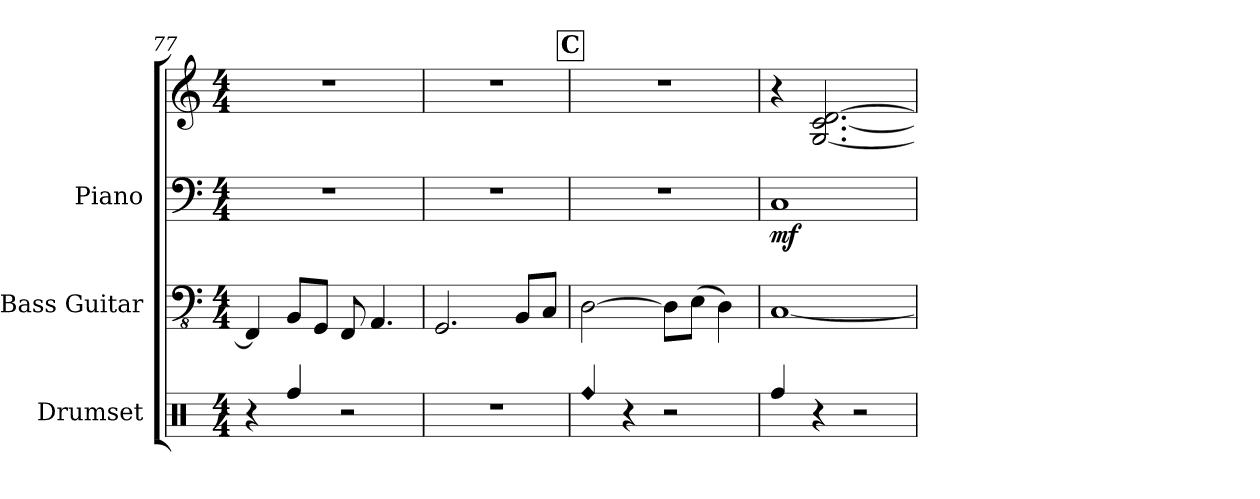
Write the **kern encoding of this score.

**kern	**kern	**kern	**kern	**dynam
*part3	*part2	*part1	*part1	*part1
*staff4	*staff3	*staff2	*staff1	*staff1/2
*I"Drumset	*I"Bass Guitar	*I"Piano	*	*
*I'Drs.	*I'B. Guit.	*I'Pno.	*	*
*clefX	*clefFv4	*clefF4	*clefG2	*
*k[]	*k[]	*k[]	*k[]	*
*M4/4	*M4/4	*M4/4	*M4/4	*
=77	=77	=77	=77	=77
4r	4FFF/]	1r	1r	.
4Rff/	8BBB/L	.	.	.
.	8GGG/J	.	.	.
2r	8FFF/	.	.	.
.	4.AAA/	.	.	.
=78	=78	=78	=78	=78
1r	2.GGG/	1r	1r	.
.	8BBB/L	.	.	.
.	8CC/J	.	.	.
!!LO:PB:g=z
!!LO:REH:place=s1:a:B:fs=14:t=C
=79	=79	=79	=79	=79
!LO:N:head=diamond	!	!	!	!
4Rff/	[2DD\	1r	1r	.
4r	.	.	.	.
2r	8DD\L]	.	.	.
.	(8EE\J	.	.	.
.	4DD\)	.	.	.
=80	=80	=80	=80	=80
!	!	!	!	!LO:DY:b=2
4Rff/	[1CC	1C	4r	mf
4r	.	.	[2.G/ [2.c/ [2.d/	.
2r	.	.	.	.
=	=	=	=	=
*-	*-	*-	*-	*-
